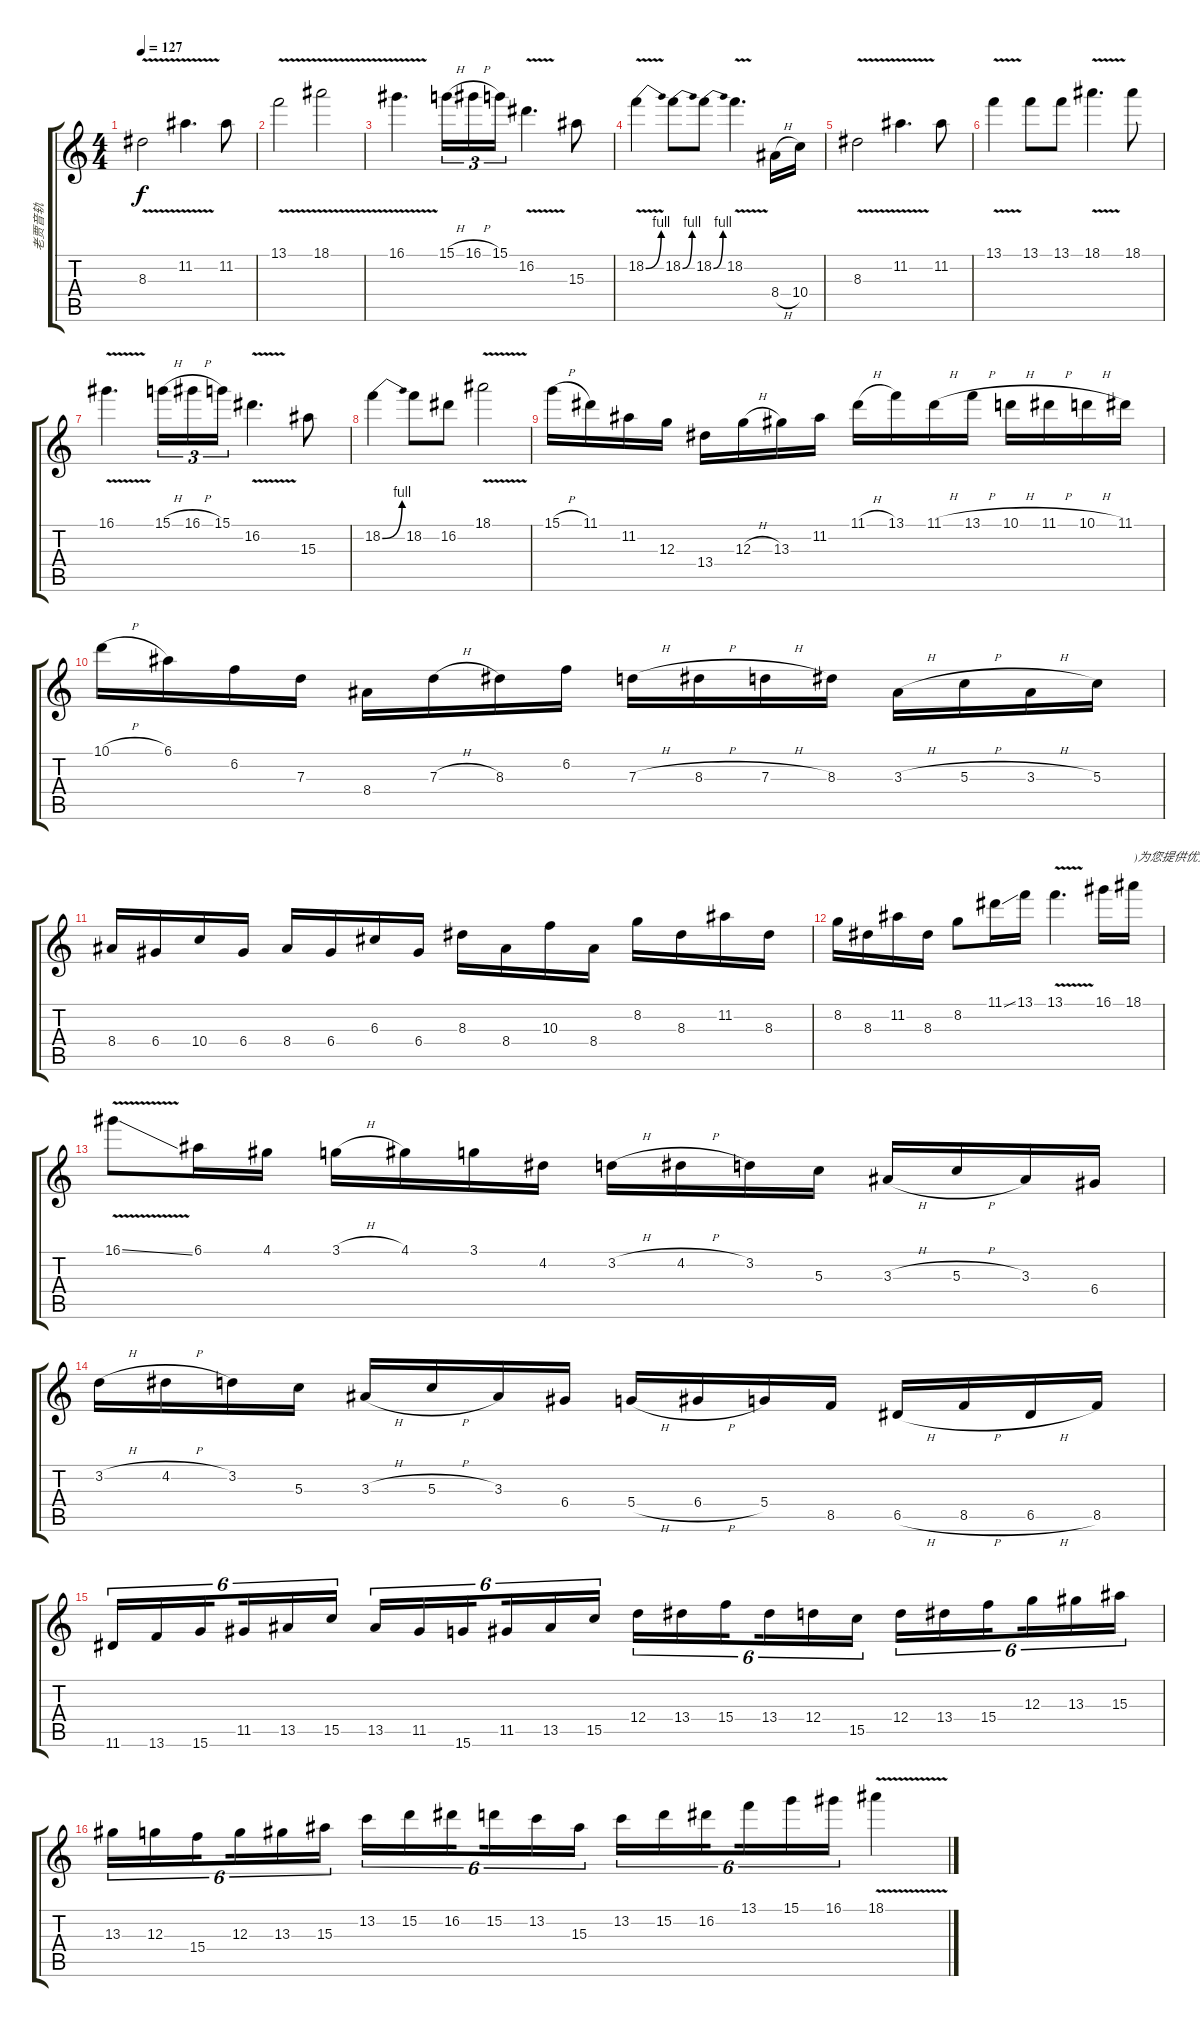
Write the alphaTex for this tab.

\track ("老贾音轨" "老贾音轨") {instrument overdrivenguitar}
\staff {score tabs}
\tuning (E4 B3 G3 D3 A2 E2) {hide}
\ts (4 4)
\tempo 127
\clef g2
\ks c
8.3{v}.2{dy f} 11.2{v}.4{d} 11.2.8 |
13.1{v}.2 18.1{v}.2 |
16.1{v}.4{d} 15.1{h}.16{tu (3 2)} 16.1{h}.16{tu (3 2)} 15.1.16{tu (3 2)} 16.2{v}.4{d} 15.3.8 |
18.2{be (bend 0 0 60 4) v}.4 18.2{be (bend 0 0 60 4)}.8 18.2{be (bend 0 0 60 4)}.8 18.2{v}.4{d} 8.4{h}.16 10.4.16 |
8.3{v}.2 11.2{v}.4{d} 11.2.8 |
13.1{v}.4 13.1.8 13.1.8 18.1{v}.4{d} 18.1.8 |
16.1{v}.4{d} 15.1{h}.16{tu (3 2)} 16.1{h}.16{tu (3 2)} 15.1.16{tu (3 2)} 16.2{v}.4{d} 15.3.8 |
18.2{be (bend 0 0 60 4)}.4 18.2.8 16.2.8 18.1{v}.2 |
15.1{h}.16 11.1.16 11.2.16 12.3.16 13.4.16 12.3{h}.16 13.3.16 11.2.16 11.1{h}.16 13.1.16 11.1{h}.16 13.1{h}.16 10.1{h}.16 11.1{h}.16 10.1{h}.16 11.1.16 |
10.1{h}.16 6.1.16 6.2.16 7.3.16 8.4.16 7.3{h}.16 8.3.16 6.2.16 7.3{h}.16 8.3{h}.16 7.3{h}.16 8.3.16 3.3{h}.16 5.3{h}.16 3.3{h}.16 5.3.16 |
8.4.16 6.4.16 10.4.16 6.4.16 8.4.16 6.4.16 6.3.16 6.4.16 8.3.16 8.4.16 10.3.16 8.4.16 8.2.16 8.3.16 11.2.16 8.3.16 |
8.2.16 8.3.16 11.2.16 8.3.16 8.2.8 11.1{ss}.16 13.1.16 13.1{v}.4{d} 16.1.16 18.1.16{txt ")为您提供优秀的GTP!"} |
16.1{v ss}.8 6.1.16 4.1.16 3.1{h}.16 4.1.16 3.1.16 4.2.16 3.2{h}.16 4.2{h}.16 3.2.16 5.3.16 3.3{h}.16 5.3{h}.16 3.3.16 6.4.16 |
3.2{h}.16 4.2{h}.16 3.2.16 5.3.16 3.3{h}.16 5.3{h}.16 3.3.16 6.4.16 5.4{h}.16 6.4{h}.16 5.4.16 8.5.16 6.5{h}.16 8.5{h}.16 6.5{h}.16 8.5.16 |
11.6.16{tu (6 4)} 13.6.16{tu (6 4)} 15.6.16{tu (6 4) beam splitsecondary} 11.5.16{tu (6 4)} 13.5.16{tu (6 4)} 15.5.16{tu (6 4)} 13.5.16{tu (6 4)} 11.5.16{tu (6 4)} 15.6.16{tu (6 4) beam splitsecondary} 11.5.16{tu (6 4)} 13.5.16{tu (6 4)} 15.5.16{tu (6 4)} 12.4.16{tu (6 4)} 13.4.16{tu (6 4)} 15.4.16{tu (6 4) beam splitsecondary} 13.4.16{tu (6 4)} 12.4.16{tu (6 4)} 15.5.16{tu (6 4)} 12.4.16{tu (6 4)} 13.4.16{tu (6 4)} 15.4.16{tu (6 4) beam splitsecondary} 12.3.16{tu (6 4)} 13.3.16{tu (6 4)} 15.3.16{tu (6 4)} |
13.3.16{tu (6 4)} 12.3.16{tu (6 4)} 15.4.16{tu (6 4) beam splitsecondary} 12.3.16{tu (6 4)} 13.3.16{tu (6 4)} 15.3.16{tu (6 4)} 13.2.16{tu (6 4)} 15.2.16{tu (6 4)} 16.2.16{tu (6 4) beam splitsecondary} 15.2.16{tu (6 4)} 13.2.16{tu (6 4)} 15.3.16{tu (6 4)} 13.2.16{tu (6 4)} 15.2.16{tu (6 4)} 16.2.16{tu (6 4) beam splitsecondary} 13.1.16{tu (6 4)} 15.1.16{tu (6 4)} 16.1.16{tu (6 4)} 18.1{v}.4
